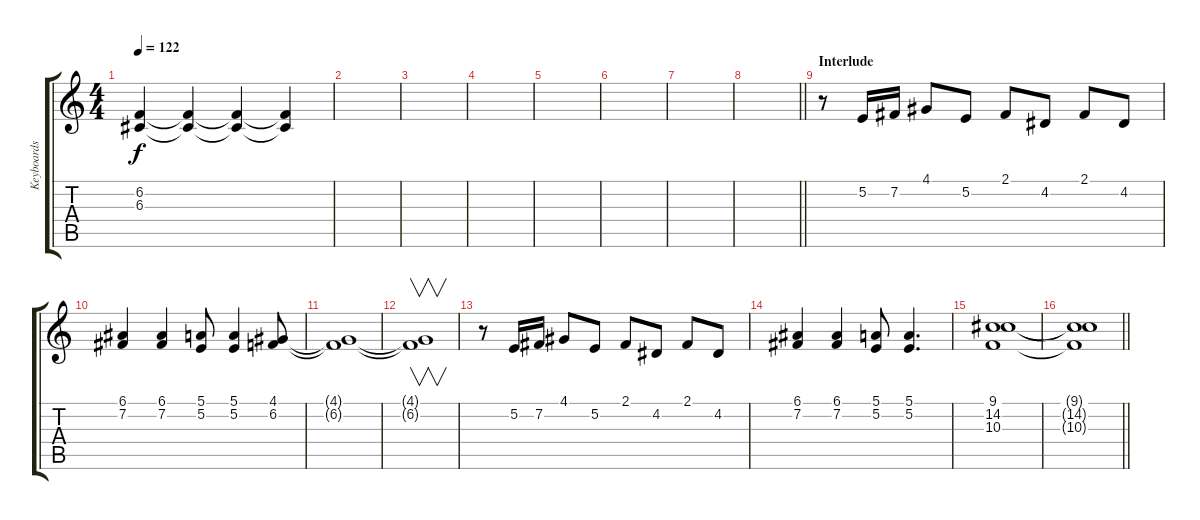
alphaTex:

\track ("Keyboards" "Keyboards") {instrument lead1square}
\staff {score tabs}
\tuning (E4 B3 G3 D3 A2 E2) {hide}
\ts (4 4)
\tempo 122
\clef g2
\ks c
(6.2 6.3).4{dy f volume 0} (6.2{t} 6.3{t}).4 (6.2{t} 6.3{t}).4 (6.2{t} 6.3{t}).4 |
|
|
|
|
|
|
\barLineRight lightlight
|
\section ("" "Interlude")
r.8{volume 14} 5.2.16 7.2.16 4.1.8 5.2.8 2.1.8 4.2.8 2.1.8 4.2.8 |
(6.1 7.2).4 (6.1 7.2).4 (5.1 5.2).8 (5.1 5.2).4 (4.1 6.2).8 |
(4.1{t} 6.2{t}).1{volume 10} |
(4.1{t} 6.2{t}).1{v} |
r.8{volume 14} 5.2.16 7.2.16 4.1.8 5.2.8 2.1.8 4.2.8 2.1.8 4.2.8 |
(6.1 7.2).4 (6.1 7.2).4 (5.1 5.2).8 (5.1 5.2).4{d} |
(9.1 14.2 10.3).1{volume 0} |
\barLineRight lightlight
(9.1{t} 14.2{t} 10.3{t}).1
